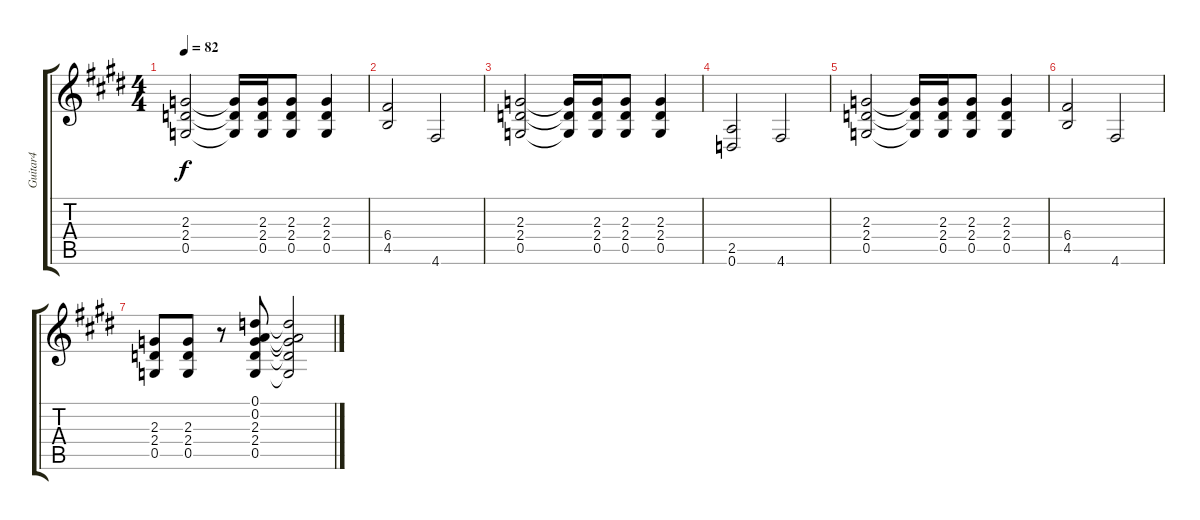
\track ("Guitar4" "Guitar4") {instrument electricguitarjazz}
\staff {score tabs}
\tuning (D4 A3 F3 C3 G2 D2) {hide}
\ts (4 4)
\tempo 82
\clef g2
\ks e
(2.3 2.4 0.5).2{dy f} (2.3{t} 2.4{t} 0.5{t}).16 (2.3 2.4 0.5).16 (2.3 2.4 0.5).8 (2.3 2.4 0.5).4 |
(6.4 4.5).2 4.6.2 |
(2.3 2.4 0.5).2 (2.3{t} 2.4{t} 0.5{t}).16 (2.3 2.4 0.5).16 (2.3 2.4 0.5).8 (2.3 2.4 0.5).4 |
(2.5 0.6).2 4.6.2 |
(2.3 2.4 0.5).2 (2.3{t} 2.4{t} 0.5{t}).16 (2.3 2.4 0.5).16 (2.3 2.4 0.5).8 (2.3 2.4 0.5).4 |
(6.4 4.5).2 4.6.2 |
(2.3 2.4 0.5).8 (2.3 2.4 0.5).8 r.8 (0.1 0.2 2.3 2.4 0.5).8 (0.1{t} 0.2{t} 2.3{t} 2.4{t} 0.5{t}).2
